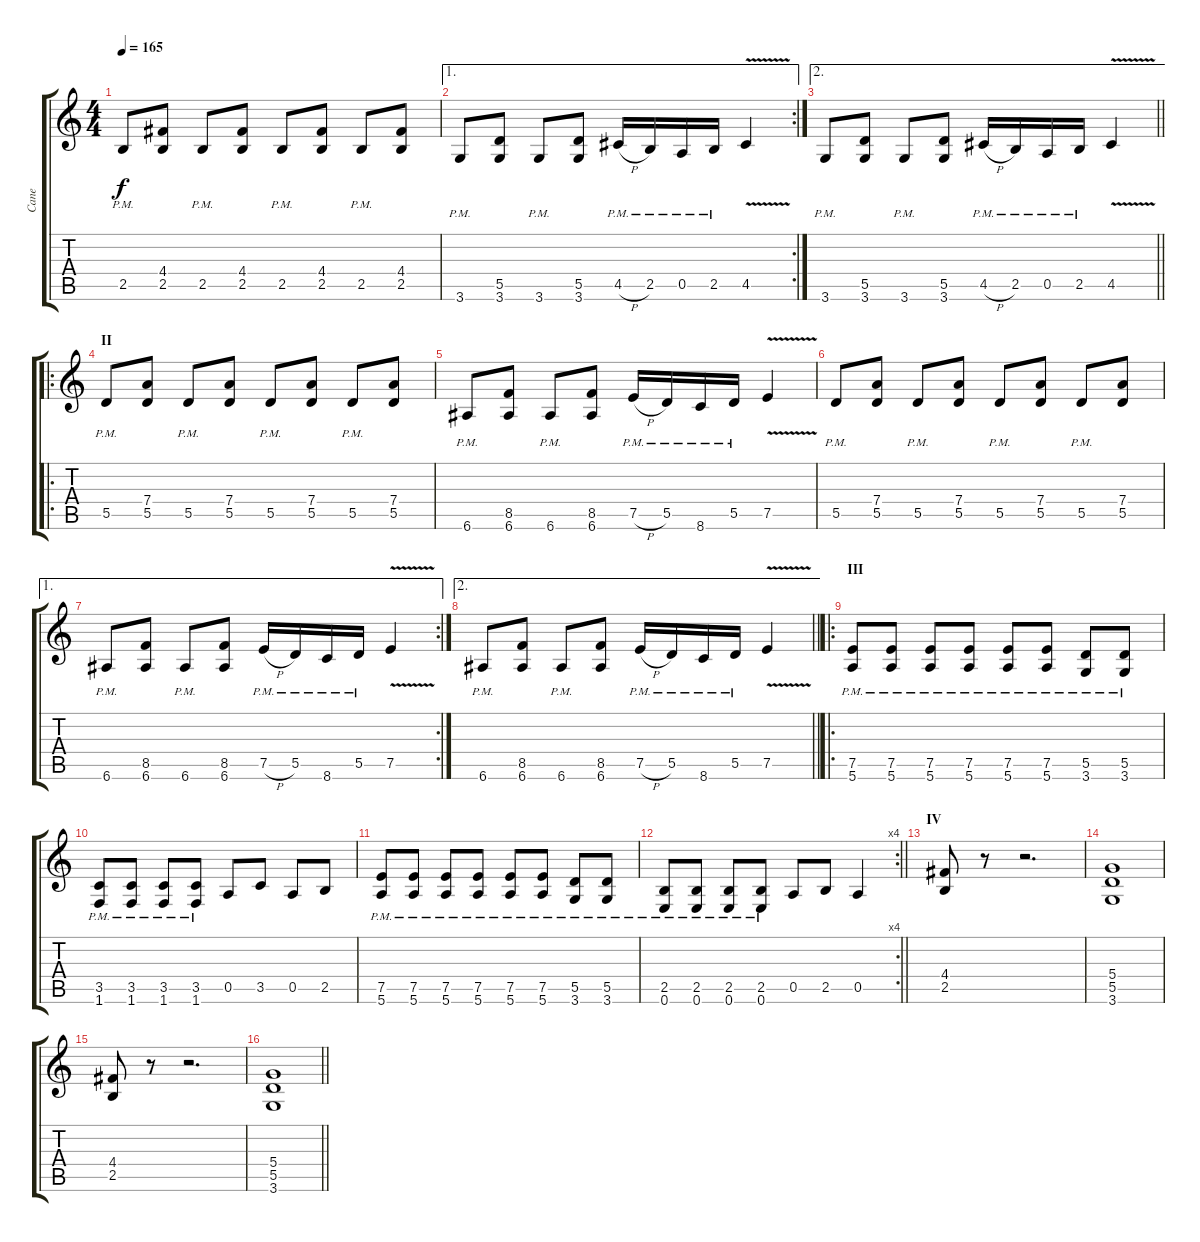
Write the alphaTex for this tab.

\track ("Cane" "Cane") {instrument distortionguitar}
\staff {score tabs}
\tuning (E4 B3 G3 D3 A2 E2) {hide}
\ts (4 4)
\tempo 165
\clef g2
\ks c
2.5{pm}.8{dy f} (4.4 2.5).8 2.5{pm}.8 (4.4 2.5).8 2.5{pm}.8 (4.4 2.5).8 2.5{pm}.8 (4.4 2.5).8 |
\ae 1
\rc 2
3.6{pm}.8 (5.5 3.6).8 3.6{pm}.8 (5.5 3.6).8 4.5{h pm}.16 2.5{pm}.16 0.5{pm}.16 2.5{pm}.16 4.5{v}.4 |
\ae 2
\barLineRight lightlight
3.6{pm}.8 (5.5 3.6).8 3.6{pm}.8 (5.5 3.6).8 4.5{h pm}.16 2.5{pm}.16 0.5{pm}.16 2.5{pm}.16 4.5{v}.4 |
\ro
\section ("" "II")
5.5{pm}.8 (7.4 5.5).8 5.5{pm}.8 (7.4 5.5).8 5.5{pm}.8 (7.4 5.5).8 5.5{pm}.8 (7.4 5.5).8 |
6.6{pm}.8 (8.5 6.6).8 6.6{pm}.8 (8.5 6.6).8 7.5{h pm}.16 5.5{pm}.16 8.6{pm}.16 5.5{pm}.16 7.5{v}.4 |
5.5{pm}.8 (7.4 5.5).8 5.5{pm}.8 (7.4 5.5).8 5.5{pm}.8 (7.4 5.5).8 5.5{pm}.8 (7.4 5.5).8 |
\ae 1
\rc 2
6.6{pm}.8 (8.5 6.6).8 6.6{pm}.8 (8.5 6.6).8 7.5{h pm}.16 5.5{pm}.16 8.6{pm}.16 5.5{pm}.16 7.5{v}.4 |
\ae 2
\barLineRight lightlight
6.6{pm}.8 (8.5 6.6).8 6.6{pm}.8 (8.5 6.6).8 7.5{h pm}.16 5.5{pm}.16 8.6{pm}.16 5.5{pm}.16 7.5{v}.4 |
\ro
\section ("" "III")
(7.5{pm} 5.6{pm}).8 (7.5{pm} 5.6{pm}).8 (7.5{pm} 5.6{pm}).8 (7.5{pm} 5.6{pm}).8 (7.5{pm} 5.6{pm}).8 (7.5{pm} 5.6{pm}).8 (5.5{pm} 3.6{pm}).8 (5.5{pm} 3.6{pm}).8 |
(3.5{pm} 1.6{pm}).8 (3.5{pm} 1.6{pm}).8 (3.5{pm} 1.6{pm}).8 (3.5{pm} 1.6{pm}).8 0.5.8 3.5.8 0.5.8 2.5.8 |
(7.5{pm} 5.6{pm}).8 (7.5{pm} 5.6{pm}).8 (7.5{pm} 5.6{pm}).8 (7.5{pm} 5.6{pm}).8 (7.5{pm} 5.6{pm}).8 (7.5{pm} 5.6{pm}).8 (5.5{pm} 3.6{pm}).8 (5.5{pm} 3.6{pm}).8 |
\rc 4
\barLineRight lightlight
(2.5{pm} 0.6{pm}).8 (2.5{pm} 0.6{pm}).8 (2.5{pm} 0.6{pm}).8 (2.5{pm} 0.6{pm}).8 0.5.8 2.5.8 0.5.4 |
\section ("" "IV")
(4.4 2.5).8 r.8 r.2{d} |
(5.4 5.5 3.6).1 |
(4.4 2.5).8 r.8 r.2{d} |
\barLineRight lightlight
(5.4 5.5 3.6).1
